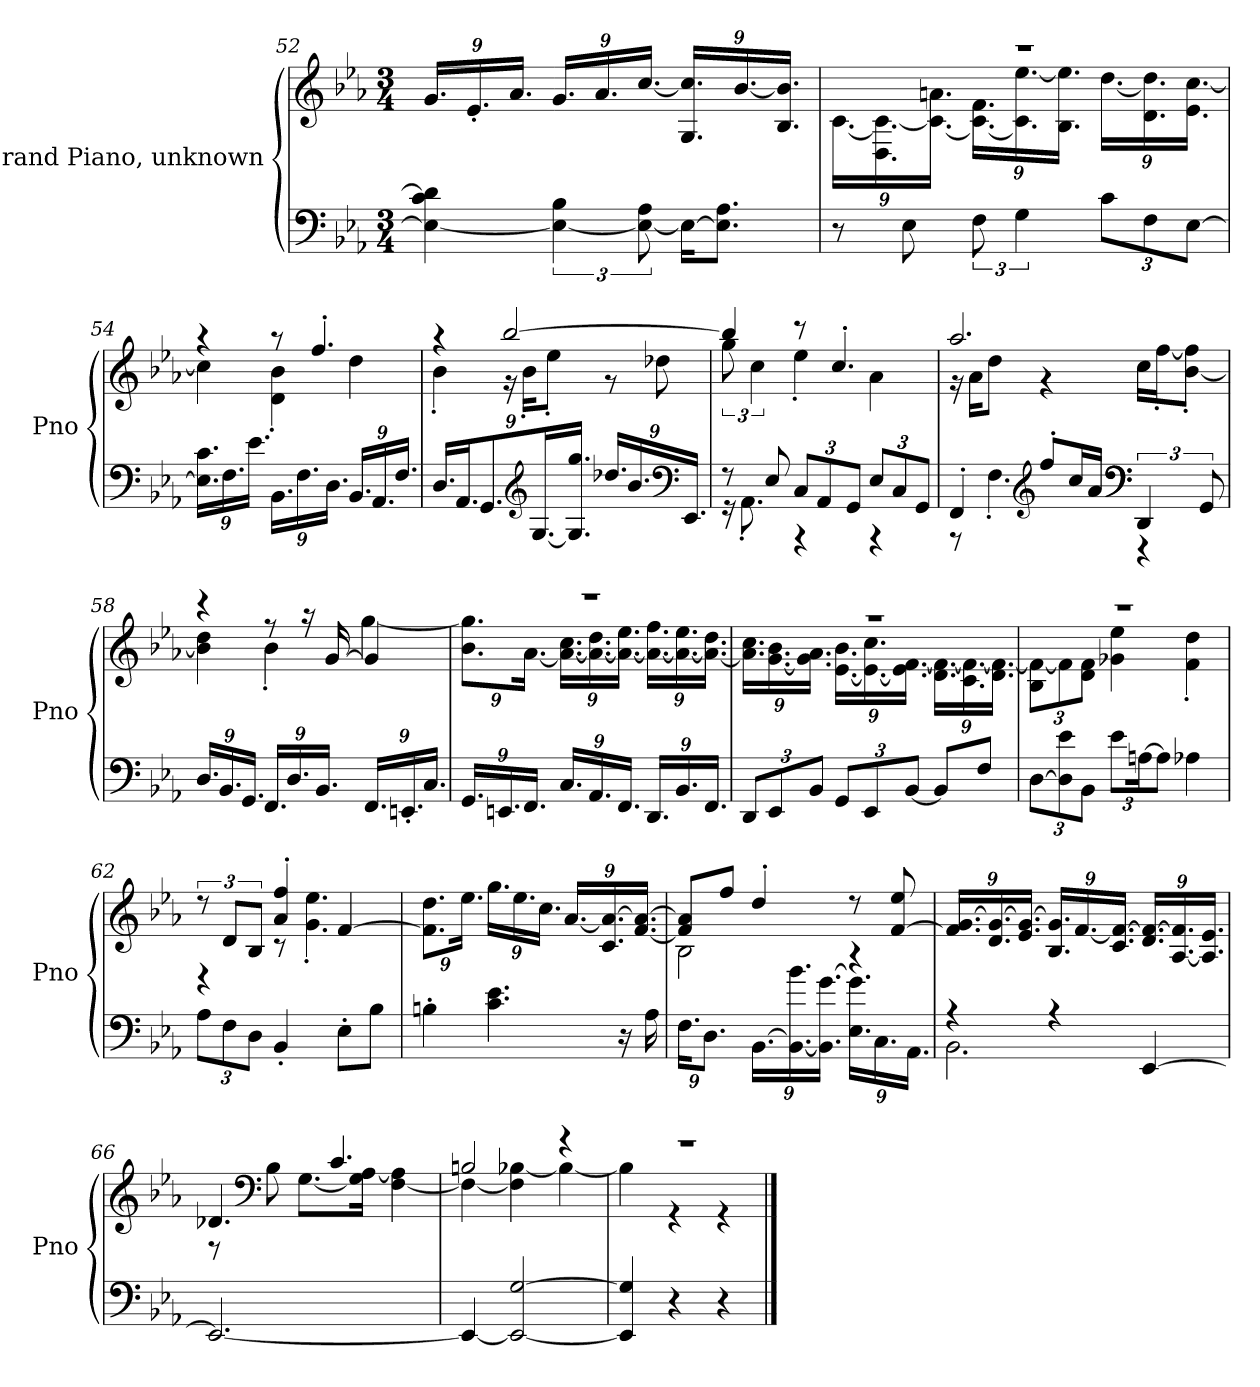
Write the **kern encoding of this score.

**kern	**kern
*part1	*part1
*staff2	*staff1
*I"Grand Piano, unknown	*
*I'Pno	*
*clefF4	*clefG2
*k[b-e-a-]	*k[b-e-a-]
*M3/4	*M3/4
*	*Xbrackettup
=52	=52
4E-\_ 4c\ 4d-\]	18.g/LL
.	18.e-'/
.	18.a-/JJ
6E-\_ 6B-\	18.g/LL
.	18.a-/
12E-\_ 12A-\	[18.cc/JJ
16E-\KL_	18.G/ 18.cc/]LL
8.E-\] 8.A-\J	.
.	[18.b-/
.	18.B-/ 18.b-/]JJ
!!LO:PB:g=z
=53	=53
*	*^
8r	2.r	[18.c\LL
.	.	18.D\ 18.c\_
8E-\	.	.
.	.	18.c\_ 18.an\JJ
12F\	.	18.c\_ 18.f\LL
6G\	.	18.c\] [18.ee-\
.	.	18.B-\ 18.ee-\]JJ
*Xbrackettup	*	*
12c\L	.	[18.dd\LL
12F\	.	18.d\ 18.dd\]
[12E-\J	.	18.e-\ [18.cc\JJ
=54	=54	=54
18.E-\] 18.c\LL	4r	4cc\]
18.F\	.	.
18.e-\JJ	.	.
18.BB-\LL	8r	4d\' 4b-\'
18.F\	.	.
.	4.ff'/	.
18.D\JJ	.	.
18.BB-/LL	.	4dd\
18.AA-/	.	.
18.F/JJ	.	.
=55	=55	=55
18.D/LL	4r	4b-'\
18.AA-/J	.	.
9.GG/	.	.
.	[2bb-/	16r
.	.	16b-'\KL
*clefG2	*	*
[18.G/L	.	.
.	.	8ee-'\J
18.G/] 18.gg/JJ	.	.
18.dd-X/LL	.	8r
18.b-/	.	.
.	.	8dd-X\
*clefF4	*	*
18.EE-/JJ	.	.
!!LO:LB:g=z	!!
=56	=56	=56
*^	*	*
*	*	*	*brackettup
8r	16r	4bb-/]	12gg\
.	8.AA-'\	.	.
.	.	.	6cc\
8E-/	.	.	.
12C/L	4r	8r	4ee-'\
12AA-/	.	.	.
.	.	4.cc'/	.
12GG/J	.	.	.
12E-/L	4r	.	4a-\
12C/	.	.	.
12GG/J	.	.	.
=57	=57	=57	=57
4FF'/	8r	2.aa-/	16r
.	.	.	16a-\KL
.	4.F'\	.	8dd\J
*clefG2	*	*	*
8ff'/L	.	.	4r
16cc/L	.	.	.
16a-/JJ	.	.	.
*clefF4	*	*	*
*brackettup	*	*	*
6DD/	4r	.	16cc\LL
.	.	.	[16ff'\J
.	.	.	[8b-\' 8ff\]'J
12GG/	.	.	.
*v	*v	*	*
=58	=58	=58
*Xbrackettup	*	*
18.D/LL	4r	4b-\] 4dd\
18.BB-/	.	.
18.GG/JJ	.	.
18.FF/LL	8r	4b-'\
18.D/	.	.
.	16r	.
18.BB-/JJ	.	.
.	[16g/	.
18.FF/LL	4g/]	[4gg\
18.EEn'/	.	.
18.C/JJ	.	.
!!LO:LB:g=z	!!
=59	=59	=59
*	*	*Xbrackettup
18.GG/LL	2.r	9.b-\ 9.gg\]L
18.EEn/	.	.
18.FF/JJ	.	[18.a-\Jk
18.C/LL	.	18.a-\_ 18.cc\LL
18.AA-/	.	18.a-\_ 18.dd\
18.FF/JJ	.	18.a-\_ 18.ee-\JJ
18.DD/LL	.	18.a-\_ 18.ff\LL
18.BB-/	.	18.a-\_ 18.ee-\
18.FF/JJ	.	18.a-\_ 18.dd\JJ
=60	=60	=60
12DD/L	2.r	18.a-\] 18.cc\LL
12EE-/	.	[18.g\ 18.b-\
12BB-/J	.	18.g\] 18.a-\JJ
12GG/L	.	[18.e-\ 18.b-\LL
12EE-/	.	18.e-\_ 18.cc\
[12BB-/J	.	18.e-\] [18.f\JJ
8BB-/L]	.	18.d\ 18.f\_LL
.	.	18.c\ 18.f\_
8F/J	.	.
.	.	18.d\ 18.f\_JJ
=61	=61	=61
[12D\L	2.r	12B-\ 12f\_L
12D\] 12e-\	.	12f\]
12BB-\J	.	12d\ 12f\J
12e-\L	.	4g-X\ 4ee-\
[24An\K	.	.
8A\J]	.	.
4A-X\	.	4f\' 4dd\'
!!LO:LB:g=z	!!
=62	=62	=62
*	*brackettup	*
12A-\L	12r	4r
12F\	12d/L	.
12D\J	12B-/J	.
4BB-'/	4a-/' 4ff/'	8r
.	.	4.g\' 4.ee-\'
8E-'\L	[4f/	.
8B-\J	.	.
*	*v	*v
=63	=63
*	*Xbrackettup
4Bn'\	9.f\] 9.dd\L
.	18.ee-\Jk
4.c\ 4.e-\	18.gg\LL
.	18.ee-\
.	18.cc\JJ
.	[18.a-/LL
.	18.c/ 18.a-/_
16r	.
.	[18.f/ 18.a-/_JJ
16A-\	.
=64	=64
*	*^
18.F\KL	8f/] 8a-/]L	2B-\
9.D\J	.	.
.	8ff/J	.
[18.BB-\LL	4dd'/	.
18.BB-\_ 18.b-\	.	.
18.BB-\] [18.g\JJ	.	.
18.E-\ 18.g\]LL	8r	4r
18.C\	.	.
.	[8f/ 8ee-/	.
18.AA-\JJ	.	.
*	*v	*v
!!LO:LB:g=z
=65	=65
*^	*
4r	2.BB-\	18.f/] [18.g/LL
.	.	18.d/ 18.g/_
.	.	18.e-/ 18.g/_JJ
4r	.	18.B-/ 18.g/]LL
.	.	[18.f/
.	.	18.c/ 18.f/_JJ
[4EE-/	.	18.d/ 18.f/_LL
.	.	[18.A-/ 18.f/]
.	.	18.A-/] 18.e-/JJ
*v	*v	*
=66	=66
*	*^
2.EE-/_	4.d-X/	8r
*	*clefF4	*
.	.	8B-\
.	.	[8.G\L
.	4.c/	.
.	.	16G\] [16A-\Jk
.	.	[4F\ 4A-\]
=67	=67	=67
4EE-/_	2Bn/	4F\_
2EE-/_ [2G/	.	4F\] [4B-X\
.	4r	4B-\_
=68	=68	=68
4EE-/] 4G/]	2.r	4B-\]
4r	.	4r
4r	.	4r
*	*v	*v
==	==
*-	*-
